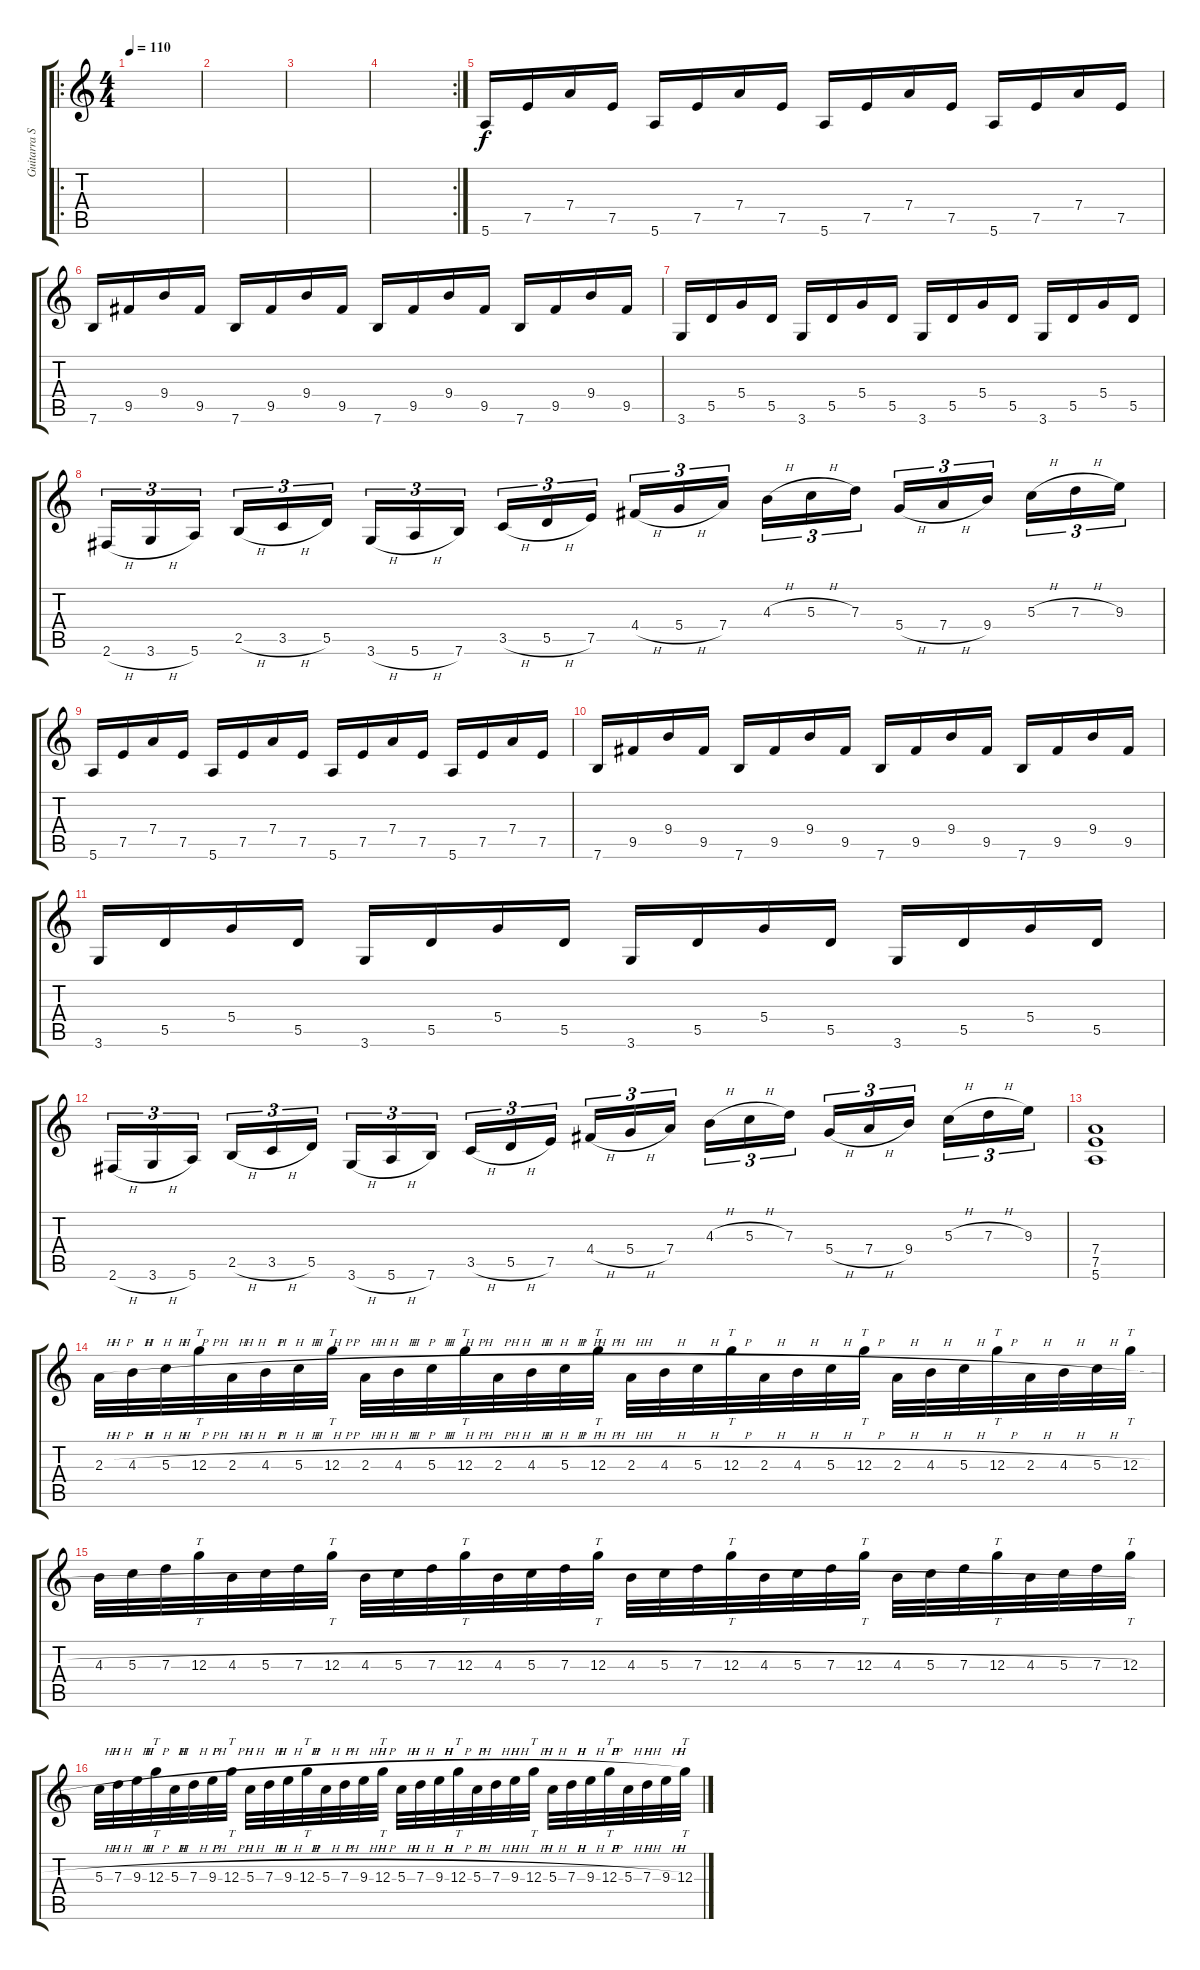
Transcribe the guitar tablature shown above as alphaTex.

\track ("Guitarra Solo" "Guitarra S") {instrument overdrivenguitar}
\staff {score tabs}
\tuning (E4 B3 G3 D3 A2 E2) {hide}
\ro
\ts (4 4)
\tempo 110
\clef g2
\ks c
|
|
|
\rc 2
|
5.6.16 7.5.16 7.4.16 7.5.16 5.6.16 7.5.16 7.4.16 7.5.16 5.6.16 7.5.16 7.4.16 7.5.16 5.6.16 7.5.16 7.4.16 7.5.16 |
7.6.16 9.5.16 9.4.16 9.5.16 7.6.16 9.5.16 9.4.16 9.5.16 7.6.16 9.5.16 9.4.16 9.5.16 7.6.16 9.5.16 9.4.16 9.5.16 |
3.6.16 5.5.16 5.4.16 5.5.16 3.6.16 5.5.16 5.4.16 5.5.16 3.6.16 5.5.16 5.4.16 5.5.16 3.6.16 5.5.16 5.4.16 5.5.16 |
2.6{h}.16{tu (3 2)} 3.6{h}.16{tu (3 2)} 5.6.16{tu (3 2)} 2.5{h}.16{tu (3 2)} 3.5{h}.16{tu (3 2)} 5.5.16{tu (3 2)} 3.6{h}.16{tu (3 2)} 5.6{h}.16{tu (3 2)} 7.6.16{tu (3 2)} 3.5{h}.16{tu (3 2)} 5.5{h}.16{tu (3 2)} 7.5.16{tu (3 2)} 4.4{h}.16{tu (3 2)} 5.4{h}.16{tu (3 2)} 7.4.16{tu (3 2)} 4.3{h}.16{tu (3 2)} 5.3{h}.16{tu (3 2)} 7.3.16{tu (3 2)} 5.4{h}.16{tu (3 2)} 7.4{h}.16{tu (3 2)} 9.4.16{tu (3 2)} 5.3{h}.16{tu (3 2)} 7.3{h}.16{tu (3 2)} 9.3.16{tu (3 2)} |
5.6.16 7.5.16 7.4.16 7.5.16 5.6.16 7.5.16 7.4.16 7.5.16 5.6.16 7.5.16 7.4.16 7.5.16 5.6.16 7.5.16 7.4.16 7.5.16 |
7.6.16 9.5.16 9.4.16 9.5.16 7.6.16 9.5.16 9.4.16 9.5.16 7.6.16 9.5.16 9.4.16 9.5.16 7.6.16 9.5.16 9.4.16 9.5.16 |
3.6.16 5.5.16 5.4.16 5.5.16 3.6.16 5.5.16 5.4.16 5.5.16 3.6.16 5.5.16 5.4.16 5.5.16 3.6.16 5.5.16 5.4.16 5.5.16 |
2.6{h}.16{tu (3 2)} 3.6{h}.16{tu (3 2)} 5.6.16{tu (3 2)} 2.5{h}.16{tu (3 2)} 3.5{h}.16{tu (3 2)} 5.5.16{tu (3 2)} 3.6{h}.16{tu (3 2)} 5.6{h}.16{tu (3 2)} 7.6.16{tu (3 2)} 3.5{h}.16{tu (3 2)} 5.5{h}.16{tu (3 2)} 7.5.16{tu (3 2)} 4.4{h}.16{tu (3 2)} 5.4{h}.16{tu (3 2)} 7.4.16{tu (3 2)} 4.3{h}.16{tu (3 2)} 5.3{h}.16{tu (3 2)} 7.3.16{tu (3 2)} 5.4{h}.16{tu (3 2)} 7.4{h}.16{tu (3 2)} 9.4.16{tu (3 2)} 5.3{h}.16{tu (3 2)} 7.3{h}.16{tu (3 2)} 9.3.16{tu (3 2)} |
(7.4 7.5 5.6).1 |
2.3{h}.32 4.3{h}.32 5.3{h}.32 12.3{h}.32{tt} 2.3{h}.32 4.3{h}.32 5.3{h}.32 12.3{h}.32{tt} 2.3{h}.32 4.3{h}.32 5.3{h}.32 12.3{h}.32{tt} 2.3{h}.32 4.3{h}.32 5.3{h}.32 12.3{h}.32{tt} 2.3{h}.32 4.3{h}.32 5.3{h}.32 12.3{h}.32{tt} 2.3{h}.32 4.3{h}.32 5.3{h}.32 12.3{h}.32{tt} 2.3{h}.32 4.3{h}.32 5.3{h}.32 12.3{h}.32{tt} 2.3{h}.32 4.3{h}.32 5.3{h}.32 12.3{h}.32{tt} |
4.3{h}.32 5.3{h}.32 7.3{h}.32 12.3{h}.32{tt} 4.3{h}.32 5.3{h}.32 7.3{h}.32 12.3{h}.32{tt} 4.3{h}.32 5.3{h}.32 7.3{h}.32 12.3{h}.32{tt} 4.3{h}.32 5.3{h}.32 7.3{h}.32 12.3{h}.32{tt} 4.3{h}.32 5.3{h}.32 7.3{h}.32 12.3{h}.32{tt} 4.3{h}.32 5.3{h}.32 7.3{h}.32 12.3{h}.32{tt} 4.3{h}.32 5.3{h}.32 7.3{h}.32 12.3{h}.32{tt} 4.3{h}.32 5.3{h}.32 7.3{h}.32 12.3{h}.32{tt} |
5.3{h}.32 7.3{h}.32 9.3{h}.32 12.3{h}.32{tt} 5.3{h}.32 7.3{h}.32 9.3{h}.32 12.3{h}.32{tt} 5.3{h}.32 7.3{h}.32 9.3{h}.32 12.3{h}.32{tt} 5.3{h}.32 7.3{h}.32 9.3{h}.32 12.3{h}.32{tt} 5.3{h}.32 7.3{h}.32 9.3{h}.32 12.3{h}.32{tt} 5.3{h}.32 7.3{h}.32 9.3{h}.32 12.3{h}.32{tt} 5.3{h}.32 7.3{h}.32 9.3{h}.32 12.3{h}.32{tt} 5.3{h}.32 7.3{h}.32 9.3{h}.32 12.3{h}.32{tt}
